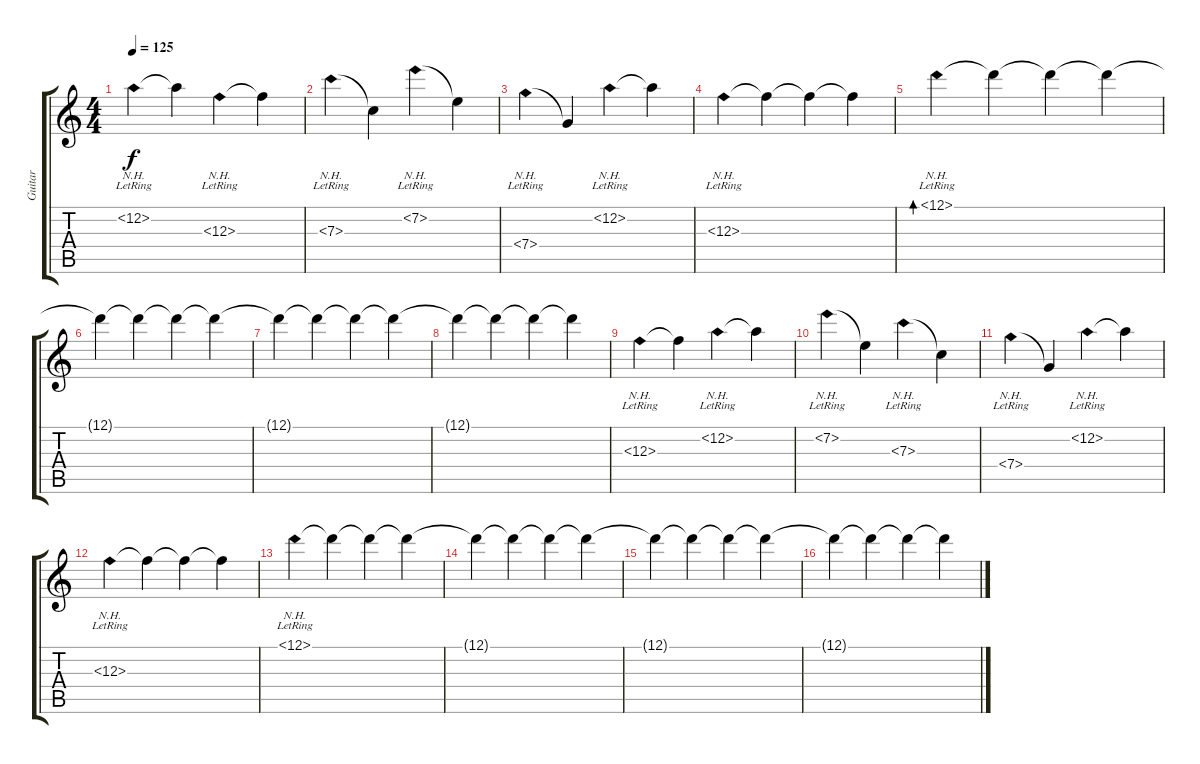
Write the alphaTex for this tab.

\track ("Guitar" "Guitar") {instrument electricguitarclean}
\staff {score tabs}
\tuning (D4 A3 F3 C3 G2 D2) {hide}
\ts (4 4)
\section ("" "")
\tempo 125
\clef g2
\ks c
12.2{nh lr}.4{dy f} 12.2{t}.4 12.3{nh lr}.4 12.3{t}.4 |
7.3{nh lr}.4 7.3{t}.4 7.2{nh lr}.4 7.2{t}.4 |
7.4{nh lr}.4 7.4{t}.4 12.2{nh lr}.4 12.2{t}.4 |
12.3{nh lr}.4 12.3{t}.4 12.3{t}.4 12.3{t}.4 |
12.1{nh lr}.4{bd 240} 12.1{t}.4 12.1{t}.4 12.1{t}.4 |
12.1{t}.4 12.1{t}.4 12.1{t}.4 12.1{t}.4 |
12.1{t}.4 12.1{t}.4 12.1{t}.4 12.1{t}.4 |
12.1{t}.4 12.1{t}.4 12.1{t}.4 12.1{t}.4 |
12.3{nh lr}.4 12.3{t}.4 12.2{nh lr}.4 12.2{t}.4 |
7.2{nh lr}.4 7.2{t}.4 7.3{nh lr}.4 7.3{t}.4 |
7.4{nh lr}.4 7.4{t}.4 12.2{nh lr}.4 12.2{t}.4 |
12.3{nh lr}.4 12.3{t}.4 12.3{t}.4 12.3{t}.4 |
12.1{nh lr}.4 12.1{t}.4 12.1{t}.4 12.1{t}.4 |
12.1{t}.4 12.1{t}.4 12.1{t}.4 12.1{t}.4 |
12.1{t}.4 12.1{t}.4 12.1{t}.4 12.1{t}.4 |
12.1{t}.4 12.1{t}.4 12.1{t}.4 12.1{t}.4
